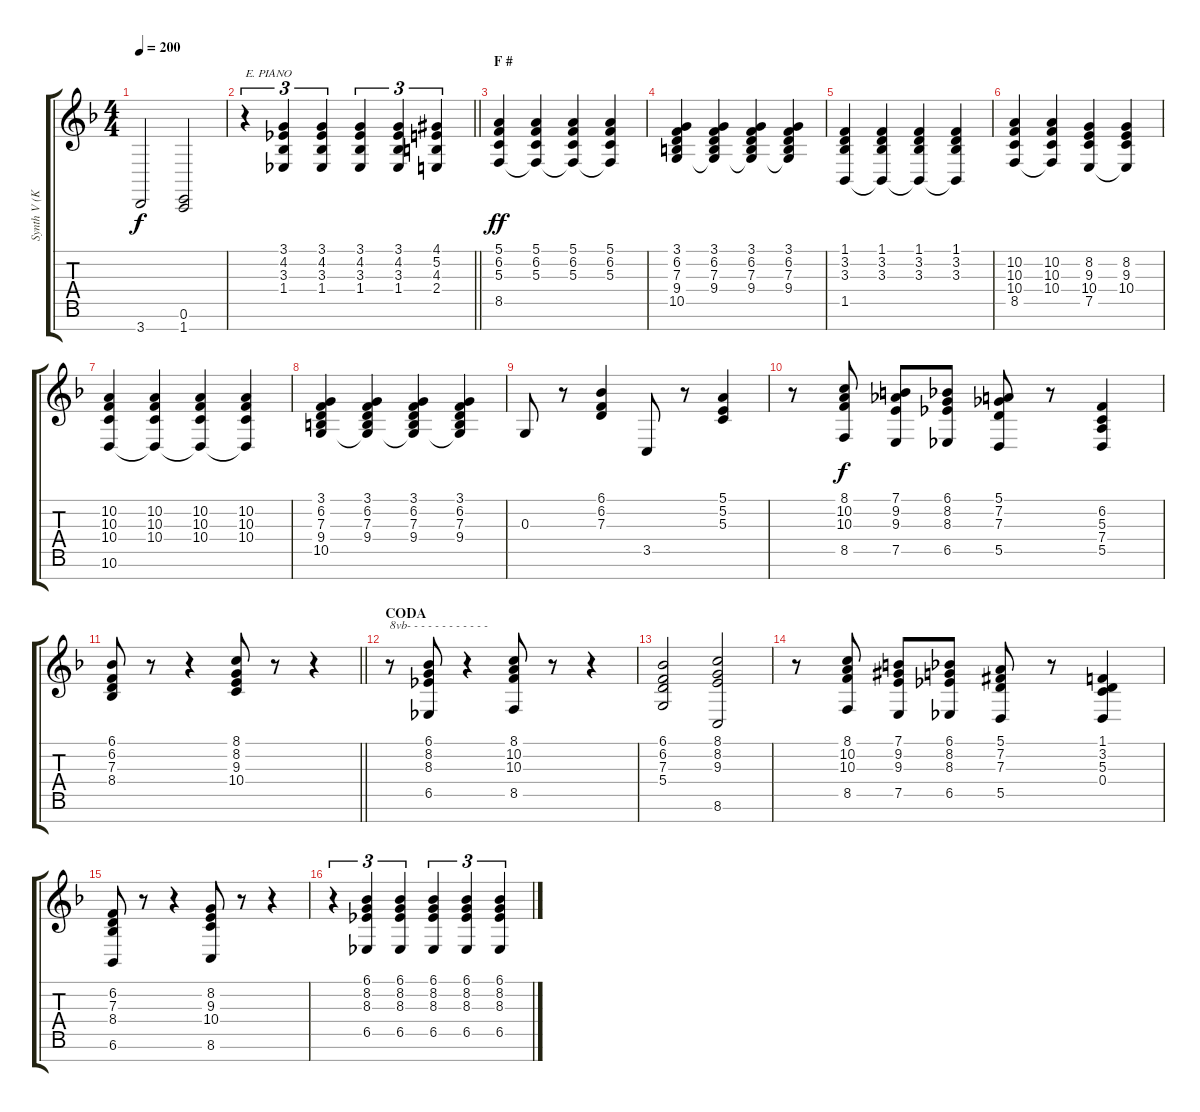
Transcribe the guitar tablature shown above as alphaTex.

\track ("Synth V (Kotobuki Tsumugi)" "Synth V (K") {instrument electricgrandpiano}
\staff {score tabs}
\tuning (E4 B3 G3 D3 A2 E2 B1) {hide}
\ts (4 4)
\tempo 200
\clef g2
\ks f
3.7{t}.2{dy f} (0.6 1.7).2 |
\barLineRight lightlight
r.4{tu (3 2) txt "E. PIANO" instrument electricgrandpiano} (3.1 4.2 3.3 1.4).4{tu (3 2)} (3.1 4.2 3.3 1.4).4{tu (3 2)} (3.1 4.2 3.3 1.4).4{tu (3 2)} (3.1 4.2 3.3 1.4).4{tu (3 2)} (4.1{acc #} 5.2 4.3 2.4).4{tu (3 2)} |
\section ("" "F #")
(5.1 6.2 5.3 8.5).4{dy ff} (5.1 6.2 5.3 8.5{t}).4 (5.1 6.2 5.3 8.5{t}).4 (5.1 6.2 5.3 8.5{t}).4 |
(3.1 6.2 7.3 9.4 10.5).4 (3.1 6.2 7.3 9.4 10.5{t}).4 (3.1 6.2 7.3 9.4 10.5{t}).4 (3.1 6.2 7.3 9.4 10.5{t}).4 |
(1.1 3.2 3.3 1.5).4 (1.1 3.2 3.3 1.5{t}).4 (1.1 3.2 3.3 1.5{t}).4 (1.1 3.2 3.3 1.5{t}).4 |
(10.2 10.3 10.4 8.5).4 (10.2 10.3 10.4 8.5{t}).4 (8.2 9.3 10.4 7.5).4 (8.2 9.3 10.4 7.5{t}).4 |
(10.2 10.3 10.4 10.6).4 (10.2 10.3 10.4 10.6{t}).4 (10.2 10.3 10.4 10.6{t}).4 (10.2 10.3 10.4 10.6{t}).4 |
(3.1 6.2 7.3 9.4 10.5).4 (3.1 6.2 7.3 9.4 10.5{t}).4 (3.1 6.2 7.3 9.4 10.5{t}).4 (3.1 6.2 7.3 9.4 10.5{t}).4 |
0.3.8 r.8 (6.1 6.2 7.3).4 3.5.8 r.8 (5.1 5.2 5.3).4 |
r.8 (8.1 10.2 10.3 8.5).8{dy f} (7.1 9.2 9.3 7.5).8 (6.1 8.2 8.3 6.5).8 (5.1 7.2 7.3 5.5).8 r.8 (6.2 5.3 7.4 5.5).4 |
\barLineRight lightlight
(6.1 6.2 7.3 8.4).8 r.8 r.4 (8.1 8.2 9.3 10.4).8 r.8 r.4 |
\section ("" "CODA")
r.8{txt "8vb- - - - - - - - - - - -"} (6.1 8.2 8.3 6.5).8 r.4 (8.1 10.2 10.3 8.5).8 r.8 r.4 |
(6.1 6.2 7.3 5.4).2 (8.1 8.2 9.3 8.6).2 |
r.8 (8.1 10.2 10.3 8.5).8 (7.1 9.2{acc #} 9.3 7.5).8 (6.1 8.2 8.3 6.5).8 (5.1 7.2{acc #} 7.3 5.5).8 r.8 (1.1 3.2 5.3 0.4).4 |
(6.2 7.3 8.4 6.6).8 r.8 r.4 (8.2 9.3 10.4 8.6).8 r.8 r.4 |
r.4{tu (3 2)} (6.1 8.2 8.3 6.5).4{tu (3 2)} (6.1 8.2 8.3 6.5).4{tu (3 2)} (6.1 8.2 8.3 6.5).4{tu (3 2)} (6.1 8.2 8.3 6.5).4{tu (3 2)} (6.1 8.2 8.3 6.5).4{tu (3 2)}
